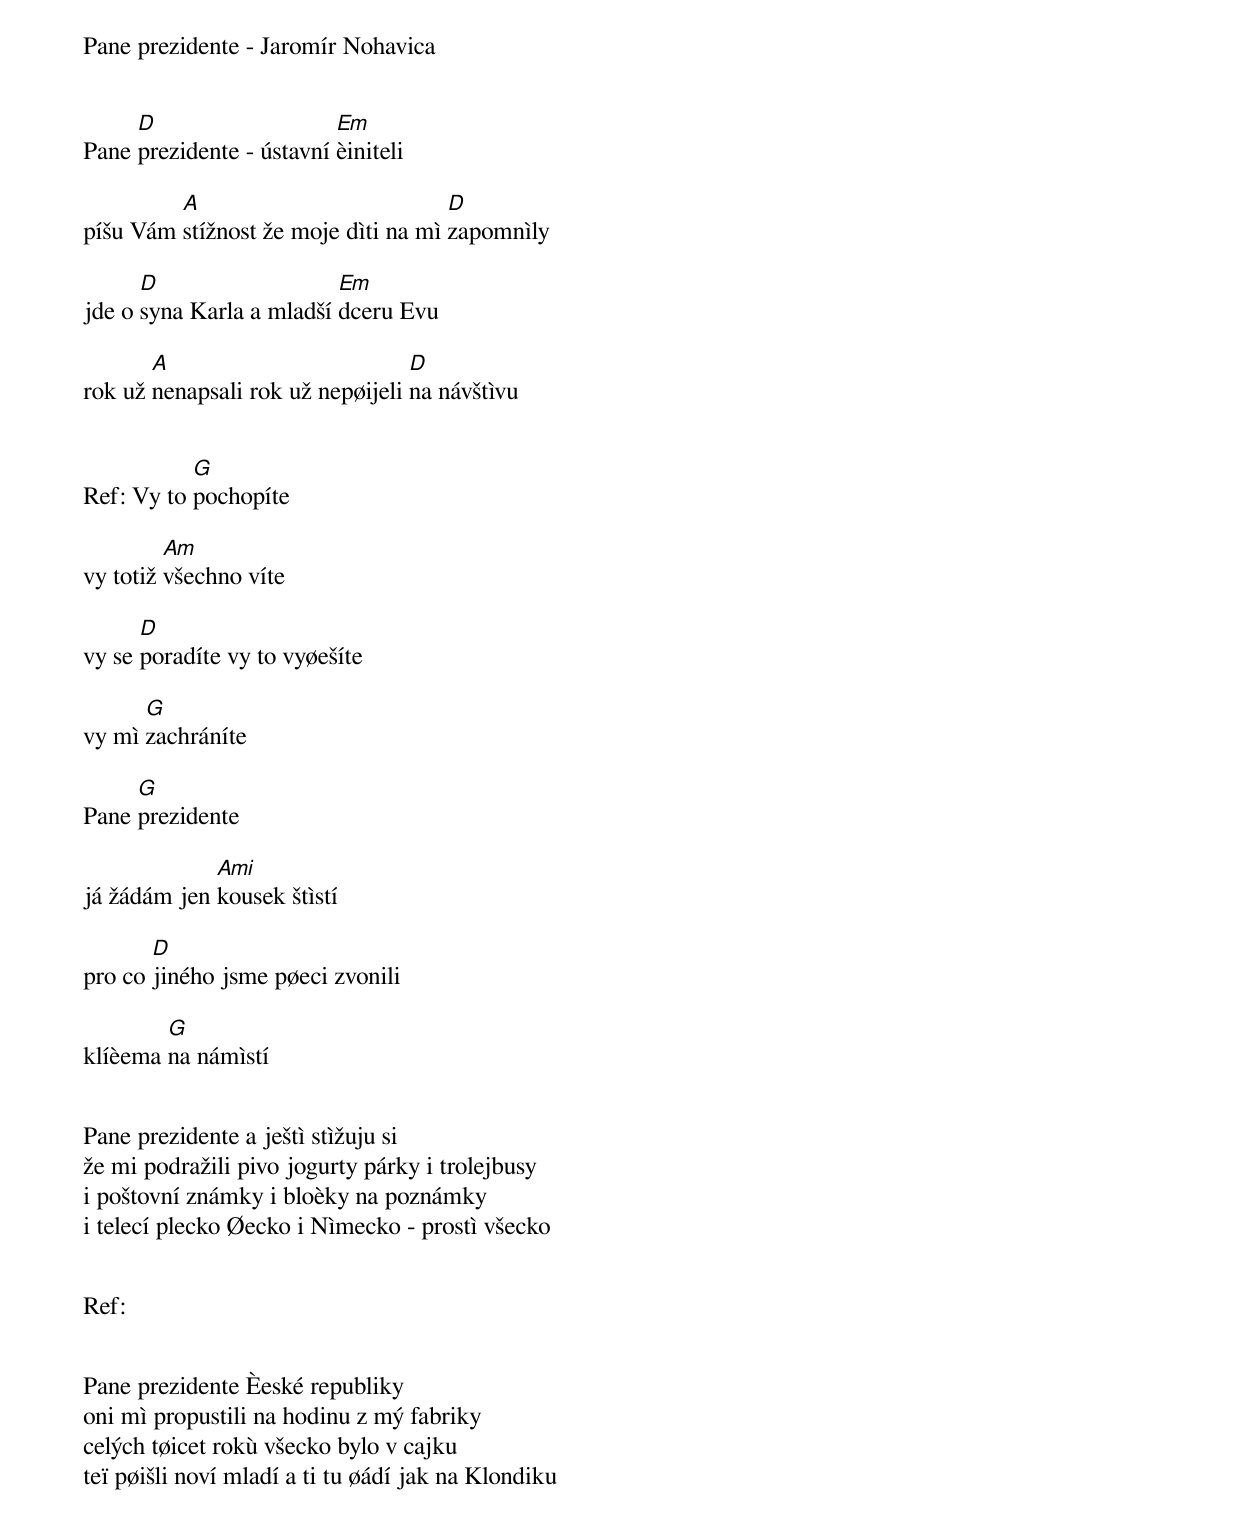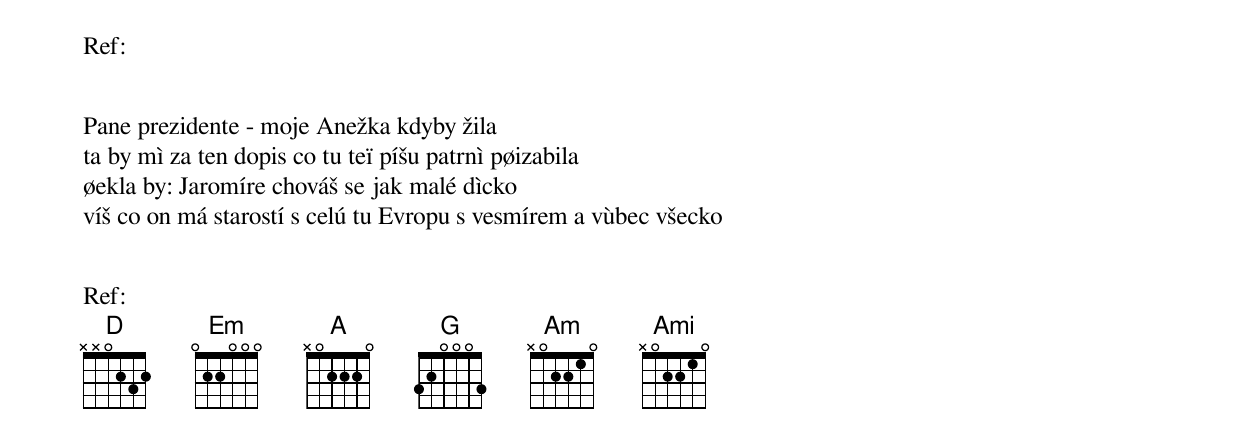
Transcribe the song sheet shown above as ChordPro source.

Pane prezidente - Jaromír Nohavica


Pane [D]prezidente - ústavní [Em]èiniteli

píšu Vám [A]stížnost že moje dìti na mì [D]zapomnìly

jde o [D]syna Karla a mladší [Em]dceru Evu

rok už [A]nenapsali rok už nepøijeli [D]na návštìvu


Ref: Vy to [G]pochopíte

vy totiž [Am]všechno víte

vy se [D]poradíte vy to vyøešíte

vy mì [G]zachráníte

Pane [G]prezidente

já žádám jen [Ami]kousek štìstí

pro co [D]jiného jsme pøeci zvonili

klíèema [G]na námìstí


Pane prezidente a ještì stìžuju si
že mi podražili pivo jogurty párky i trolejbusy
i poštovní známky i bloèky na poznámky
i telecí plecko Øecko i Nìmecko - prostì všecko


Ref:


Pane prezidente Èeské republiky
oni mì propustili na hodinu z mý fabriky
celých tøicet rokù všecko bylo v cajku
teï pøišli noví mladí a ti tu øádí jak na Klondiku


Ref:


Pane prezidente - moje Anežka kdyby žila
ta by mì za ten dopis co tu teï píšu patrnì pøizabila
øekla by: Jaromíre chováš se jak malé dìcko
víš co on má starostí s celú tu Evropu s vesmírem a vùbec všecko


Ref:
